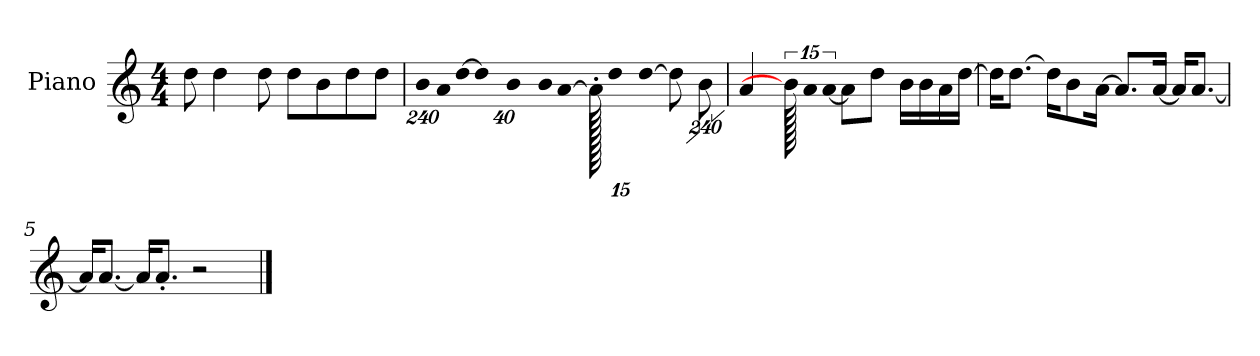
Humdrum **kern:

**kern
*part1
*staff1
*I"Piano
*I'P-no
*clefG2
*k[]
*M4/4
*MM90
=1
8dd\
4dd\
8dd\
8dd\L
8b\
8dd\
8dd\J
=2
*Xbrackettup
!LO:N:vis=16
1920%137b\LL
!LO:N:vis=32
640%23a\L
!LO:N:vis=32
[640%23dd\JJ
!LO:N:vis=8
960%137dd\]
!LO:N:vis=16
1920%137b\L
!LO:N:vis=32
640%23b\K
[384%41a\J
1920a'\]
*brackettup
12dd\
[6dd\
8dd\L]
[1920%239b\J
=3
4a/
1920b\]
12a/
[6a/
8a\L]
8dd\J
16b\LL
16b\
16a\
[16dd\JJ
=4
16dd\KL]
[8.dd\J
16dd\KL]
8b\
[16a\Jk
8.a/L]
[16a/Jk
16a/KL]
[8.a/J
!!LO:LB:g=z
=5
16a/KL]
[8.a/J
16a/KL]
8.a'/J
2r
==
*-
